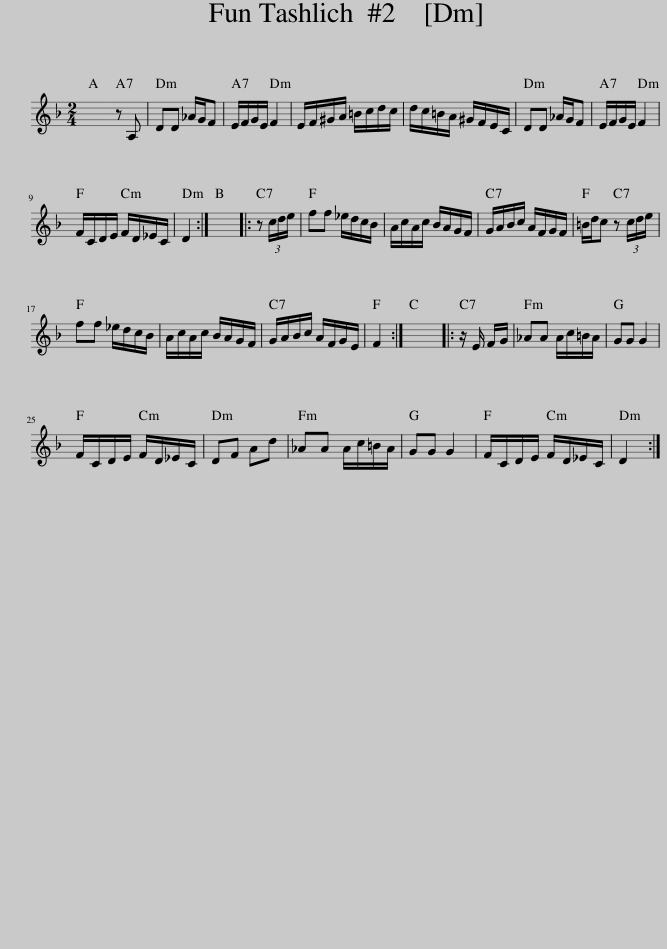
X:1
L:1/8
M:2/4
I:linebreak $
K:Dmin
V:1 treble
V:1
 x4 | z A, | DD _A/G/F | E/F/G/E/ F2 | E/F/^G/A/ =B/c/d/c/ | %5
 d/c/=B/A/ ^G/F/E/C/ | DD _A/G/F | E/F/G/E/ F2 |$ F/C/D/E/ F/D/_E/C/ | D2 :| %10
 x4 |: z (3c/d/e/ | ff _e/d/c/B/ | A/c/A/c/ B/A/G/F/ | G/A/B/c/ A/F/G/F/ | %15
 =B/d/c z (3c/d/e/ |$ ff _e/d/c/B/ | A/c/A/c/ B/A/G/F/ | G/A/B/c/ A/F/G/E/ | F2 :| %20
 x4 |: z/ E/ F/G/ | _AA A/c/=B/A/ | GG G2 |$ F/C/D/E/ F/D/_E/C/ | %25
 DF Ad | _AA A/c/=B/A/ | GG G2 | F/C/D/E/ F/D/_E/C/ | D2 :| %30
